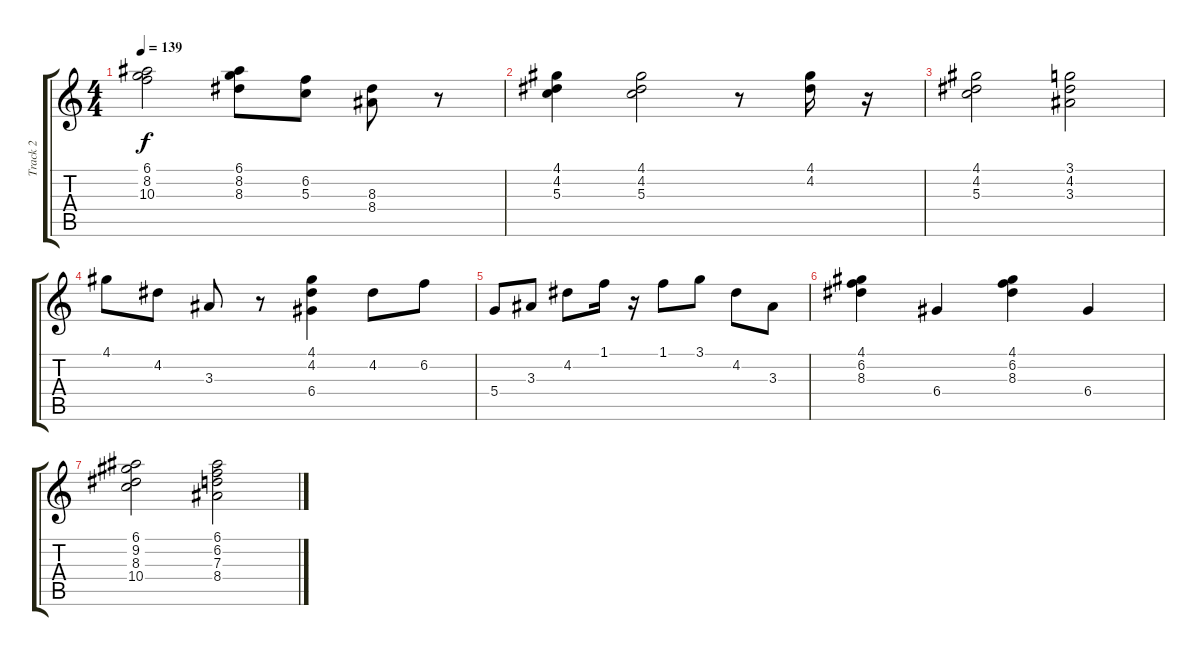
\track ("Track 2" "Track 2") {instrument electricguitarclean}
\staff {score tabs}
\tuning (E4 B3 G3 D3 A2 E2) {hide}
\ts (4 4)
\tempo 139
\clef g2
\ks c
(6.1 8.2 10.3).2{dy f} (6.1 8.2 8.3).8 (6.2 5.3).8 (8.3 8.4).8 r.8 |
(4.1 4.2 5.3).4 (4.1 4.2 5.3).2 r.8 (4.1 4.2).16 r.16 |
(4.1 4.2 5.3).2 (3.1 4.2 3.3).2 |
4.1.8 4.2.8 3.3.8 r.8 (4.1 4.2 6.4).4 4.2.8 6.2.8 |
5.4.8 3.3.8 4.2.8 1.1.16 r.16 1.1.8 3.1.8 4.2.8 3.3.8 |
(4.1 6.2 8.3).4 6.4.4 (4.1 6.2 8.3).4 6.4.4 |
(6.1 9.2 8.3 10.4).2 (6.1 6.2 7.3 8.4).2
